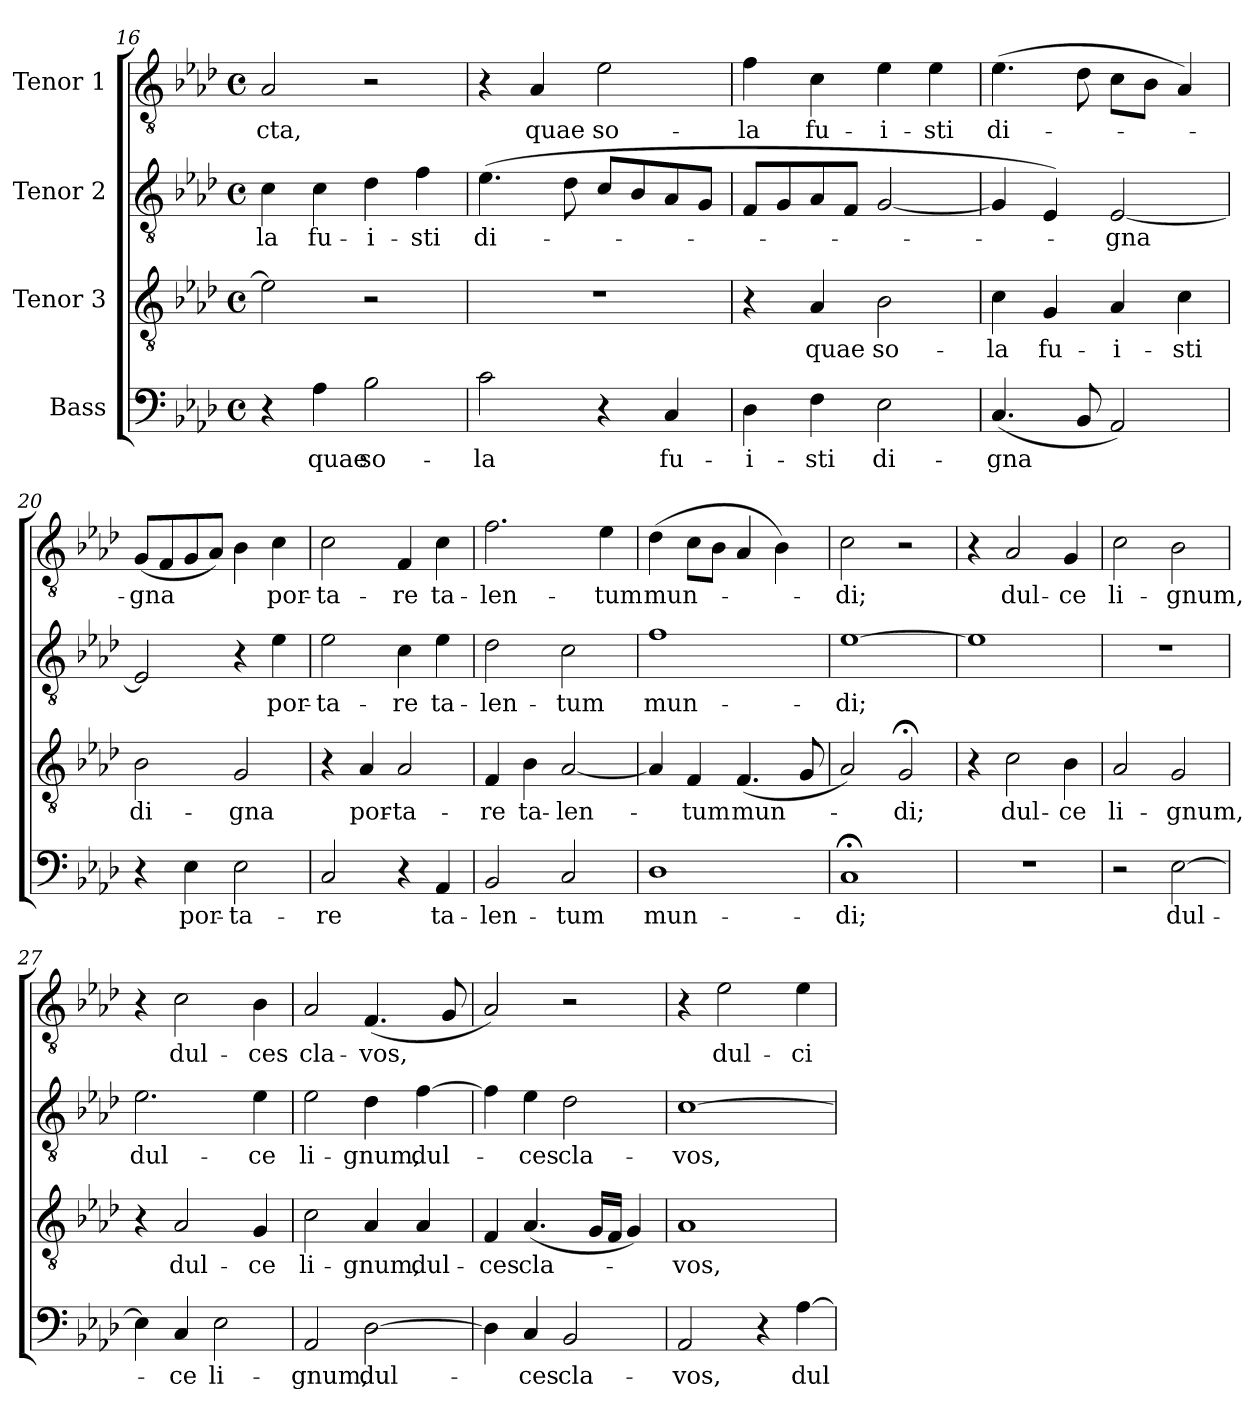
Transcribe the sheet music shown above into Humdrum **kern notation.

**kern	**text	**kern	**text	**kern	**text	**kern	**text
*part4	*part4	*part3	*part3	*part2	*part2	*part1	*part1
*staff4	*staff4	*staff3	*staff3	*staff2	*staff2	*staff1	*staff1
*I"Bass	*	*I"Tenor 3	*	*I"Tenor 2	*	*I"Tenor 1	*
*clefF4	*	*clefGv2	*	*clefGv2	*	*clefGv2	*
*k[b-e-a-d-]	*	*k[b-e-a-d-]	*	*k[b-e-a-d-]	*	*k[b-e-a-d-]	*
*A-:	*	*A-:	*	*A-:	*	*A-:	*
*M4/4	*	*M4/4	*	*M4/4	*	*M4/4	*
*met(c)	*	*met(c)	*	*met(c)	*	*met(c)	*
=16	=16	=16	=16	=16	=16	=16	=16
4r	.	2e-\]	.	4c\	-la	2A-/	-cta,
4A-\	quae	.	.	4c\	fu-	.	.
2B-\	so-	2r	.	4d-\	-i-	2r	.
.	.	.	.	4f\	-sti	.	.
=17	=17	=17	=17	=17	=17	=17	=17
2c\	-la	1r	.	(4.e-\	di-	4r	.
.	.	.	.	.	.	4A-/	quae
.	.	.	.	8d-\	.	.	.
4r	.	.	.	8c/L	.	2e-\	so-
.	.	.	.	8B-/	.	.	.
4C/	fu-	.	.	8A-/	.	.	.
.	.	.	.	8G/J	.	.	.
=18	=18	=18	=18	=18	=18	=18	=18
4D-\	-i-	4r	.	8F/L	.	4f\	-la
.	.	.	.	8G/	.	.	.
4F\	-sti	4A-/	quae	8A-/	.	4c\	fu-
.	.	.	.	8F/J	.	.	.
2E-\	di-	2B-\	so-	[2G/	.	4e-\	-i-
.	.	.	.	.	.	4e-\	-sti
!!LO:LB:g=z
=19	=19	=19	=19	=19	=19	=19	=19
(4.C/	-gna	4c\	-la	4G/]	.	(4.e-\	di-
.	.	4G/	fu-	4E-/)	.	.	.
8BB-/	.	.	.	.	.	8d-\	.
2AA-/)	.	4A-/	-i-	[2E-/	-gna	8c\L	.
.	.	.	.	.	.	8B-\J	.
.	.	4c\	-sti	.	.	4A-/)	.
=20	=20	=20	=20	=20	=20	=20	=20
4r	.	2B-\	di-	2E-/]	.	(8G/L	-gna
.	.	.	.	.	.	8F/	.
4E-\	por-	.	.	.	.	8G/	.
.	.	.	.	.	.	8A-/J)	.
2E-\	-ta-	2G/	-gna	4r	.	4B-\	.
.	.	.	.	4e-\	por-	4c\	por-
=21	=21	=21	=21	=21	=21	=21	=21
2C/	-re	4r	.	2e-\	-ta-	2c\	-ta-
.	.	4A-/	por-	.	.	.	.
4r	.	2A-/	-ta-	4c\	-re	4F/	-re
4AA-/	ta-	.	.	4e-\	ta-	4c\	ta-
=22	=22	=22	=22	=22	=22	=22	=22
2BB-/	-len-	4F/	-re	2d-\	-len-	2.f\	-len-
.	.	4B-\	ta-	.	.	.	.
2C/	-tum	[2A-/	-len-	2c\	-tum	.	.
.	.	.	.	.	.	4e-\	-tum
=23	=23	=23	=23	=23	=23	=23	=23
1D-	mun-	4A-/]	.	1f	mun-	(4d-\	mun-
.	.	4F/	-tum	.	.	8c\L	.
.	.	.	.	.	.	8B-\J	.
.	.	(4.F/	mun-	.	.	4A-/	.
.	.	.	.	.	.	4B-\)	.
.	.	8G/	.	.	.	.	.
=24	=24	=24	=24	=24	=24	=24	=24
1C;<	-di;	2A-/)	.	[1e-	-di;	2c\	-di;
.	.	2G;</	-di;	.	.	2r	.
!!LO:LB:g=z
=25	=25	=25	=25	=25	=25	=25	=25
1r	.	4r	.	1e-]	.	4r	.
.	.	2c\	dul-	.	.	2A-/	dul-
.	.	4B-\	-ce	.	.	4G/	-ce
=26	=26	=26	=26	=26	=26	=26	=26
2r	.	2A-/	li-	1r	.	2c\	li-
[2E-\	dul-	2G/	-gnum,	.	.	2B-\	-gnum,
=27	=27	=27	=27	=27	=27	=27	=27
4E-\]	.	4r	.	2.e-\	dul-	4r	.
4C/	-ce	2A-/	dul-	.	.	2c\	dul-
2E-\	li-	.	.	.	.	.	.
.	.	4G/	-ce	4e-\	-ce	4B-\	-ces
=28	=28	=28	=28	=28	=28	=28	=28
2AA-/	-gnum,	2c\	li-	2e-\	li-	2A-/	cla-
[2D-\	dul-	4A-/	-gnum,	4d-\	-gnum,	(4.F/	-vos,
.	.	4A-/	dul-	[4f\	dul-	.	.
.	.	.	.	.	.	8G/	.
=29	=29	=29	=29	=29	=29	=29	=29
4D-\]	.	4F/	-ces	4f\]	.	2A-/)	.
4C/	-ces	(4.A-/	cla-	4e-\	-ces	.	.
2BB-/	cla-	.	.	2d-\	cla-	2r	.
.	.	16G/LL	.	.	.	.	.
.	.	16F/JJ	.	.	.	.	.
.	.	4G/)	.	.	.	.	.
=30	=30	=30	=30	=30	=30	=30	=30
2AA-/	-vos,	1A-	-vos,	[1c	-vos,	4r	.
.	.	.	.	.	.	2e-\	dul-
4r	.	.	.	.	.	.	.
[4A-\	dul-	.	.	.	.	4e-\	-ci-
=	=	=	=	=	=	=	=
*-	*-	*-	*-	*-	*-	*-	*-
